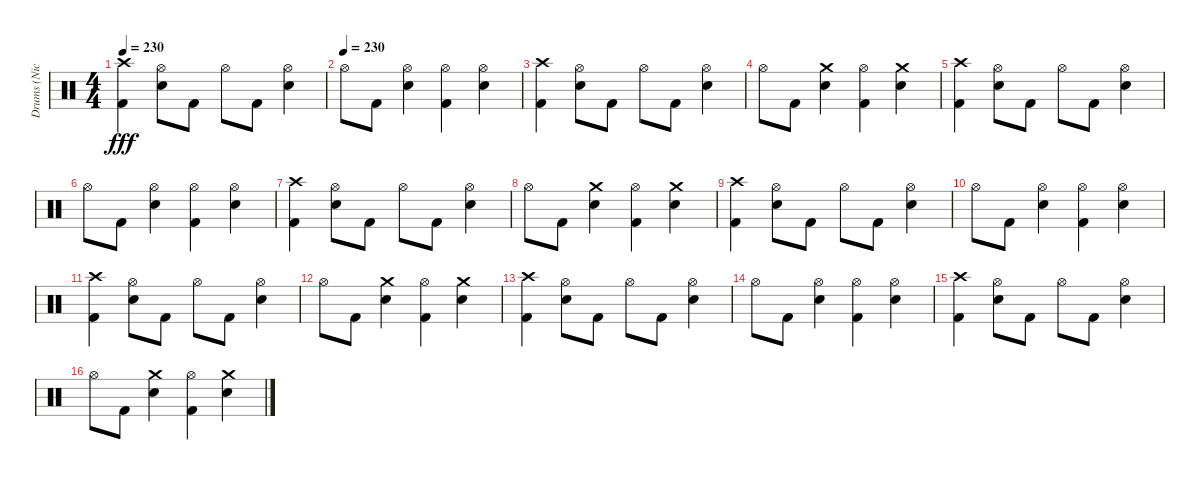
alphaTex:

\track ("Drums (Nicko)" "Drums (Nic") {instrument percussion}
\staff {score}
\articulation defaults
\ts (4 4)
\tempo 230
\clef neutral
\ks c
("Crash high (hit)" "Kick (hit) 2").4{dy fff} ("Hi-Hat (open)" "Electric Snare (hit)").8 "Kick (hit) 2".8 "Hi-Hat (open)".8 "Kick (hit) 2".8 ("Hi-Hat (open)" "Electric Snare (hit)").4 |
\tempo (230)
"Hi-Hat (open)".8 "Kick (hit) 2".8 ("Hi-Hat (open)" "Electric Snare (hit)").4 ("Hi-Hat (open)" "Kick (hit) 2").4 ("Hi-Hat (open)" "Electric Snare (hit)").4 |
("Crash high (hit)" "Kick (hit) 2").4 ("Hi-Hat (open)" "Electric Snare (hit)").8 "Kick (hit) 2".8 "Hi-Hat (open)".8 "Kick (hit) 2".8 ("Hi-Hat (open)" "Electric Snare (hit)").4 |
"Hi-Hat (open)".8 "Kick (hit) 2".8 ("Crash medium (hit)" "Electric Snare (hit)").4 ("Hi-Hat (open)" "Kick (hit) 2").4 ("Crash medium (hit)" "Electric Snare (hit)").4 |
("Crash high (hit)" "Kick (hit) 2").4 ("Hi-Hat (open)" "Electric Snare (hit)").8 "Kick (hit) 2".8 "Hi-Hat (open)".8 "Kick (hit) 2".8 ("Hi-Hat (open)" "Electric Snare (hit)").4 |
"Hi-Hat (open)".8 "Kick (hit) 2".8 ("Hi-Hat (open)" "Electric Snare (hit)").4 ("Hi-Hat (open)" "Kick (hit) 2").4 ("Hi-Hat (open)" "Electric Snare (hit)").4 |
("Crash high (hit)" "Kick (hit) 2").4 ("Hi-Hat (open)" "Electric Snare (hit)").8 "Kick (hit) 2".8 "Hi-Hat (open)".8 "Kick (hit) 2".8 ("Hi-Hat (open)" "Electric Snare (hit)").4 |
"Hi-Hat (open)".8 "Kick (hit) 2".8 ("Crash medium (hit)" "Electric Snare (hit)").4 ("Hi-Hat (open)" "Kick (hit) 2").4 ("Crash medium (hit)" "Electric Snare (hit)").4 |
("Crash high (hit)" "Kick (hit) 2").4 ("Hi-Hat (open)" "Electric Snare (hit)").8 "Kick (hit) 2".8 "Hi-Hat (open)".8 "Kick (hit) 2".8 ("Hi-Hat (open)" "Electric Snare (hit)").4 |
"Hi-Hat (open)".8 "Kick (hit) 2".8 ("Hi-Hat (open)" "Electric Snare (hit)").4 ("Hi-Hat (open)" "Kick (hit) 2").4 ("Hi-Hat (open)" "Electric Snare (hit)").4 |
("Crash high (hit)" "Kick (hit) 2").4 ("Hi-Hat (open)" "Electric Snare (hit)").8 "Kick (hit) 2".8 "Hi-Hat (open)".8 "Kick (hit) 2".8 ("Hi-Hat (open)" "Electric Snare (hit)").4 |
"Hi-Hat (open)".8 "Kick (hit) 2".8 ("Crash medium (hit)" "Electric Snare (hit)").4 ("Hi-Hat (open)" "Kick (hit) 2").4 ("Crash medium (hit)" "Electric Snare (hit)").4 |
("Crash high (hit)" "Kick (hit) 2").4 ("Hi-Hat (open)" "Electric Snare (hit)").8 "Kick (hit) 2".8 "Hi-Hat (open)".8 "Kick (hit) 2".8 ("Hi-Hat (open)" "Electric Snare (hit)").4 |
"Hi-Hat (open)".8 "Kick (hit) 2".8 ("Hi-Hat (open)" "Electric Snare (hit)").4 ("Hi-Hat (open)" "Kick (hit) 2").4 ("Hi-Hat (open)" "Electric Snare (hit)").4 |
("Crash high (hit)" "Kick (hit) 2").4 ("Hi-Hat (open)" "Electric Snare (hit)").8 "Kick (hit) 2".8 "Hi-Hat (open)".8 "Kick (hit) 2".8 ("Hi-Hat (open)" "Electric Snare (hit)").4 |
"Hi-Hat (open)".8 "Kick (hit) 2".8 ("Crash medium (hit)" "Electric Snare (hit)").4 ("Hi-Hat (open)" "Kick (hit) 2").4 ("Crash medium (hit)" "Electric Snare (hit)").4
